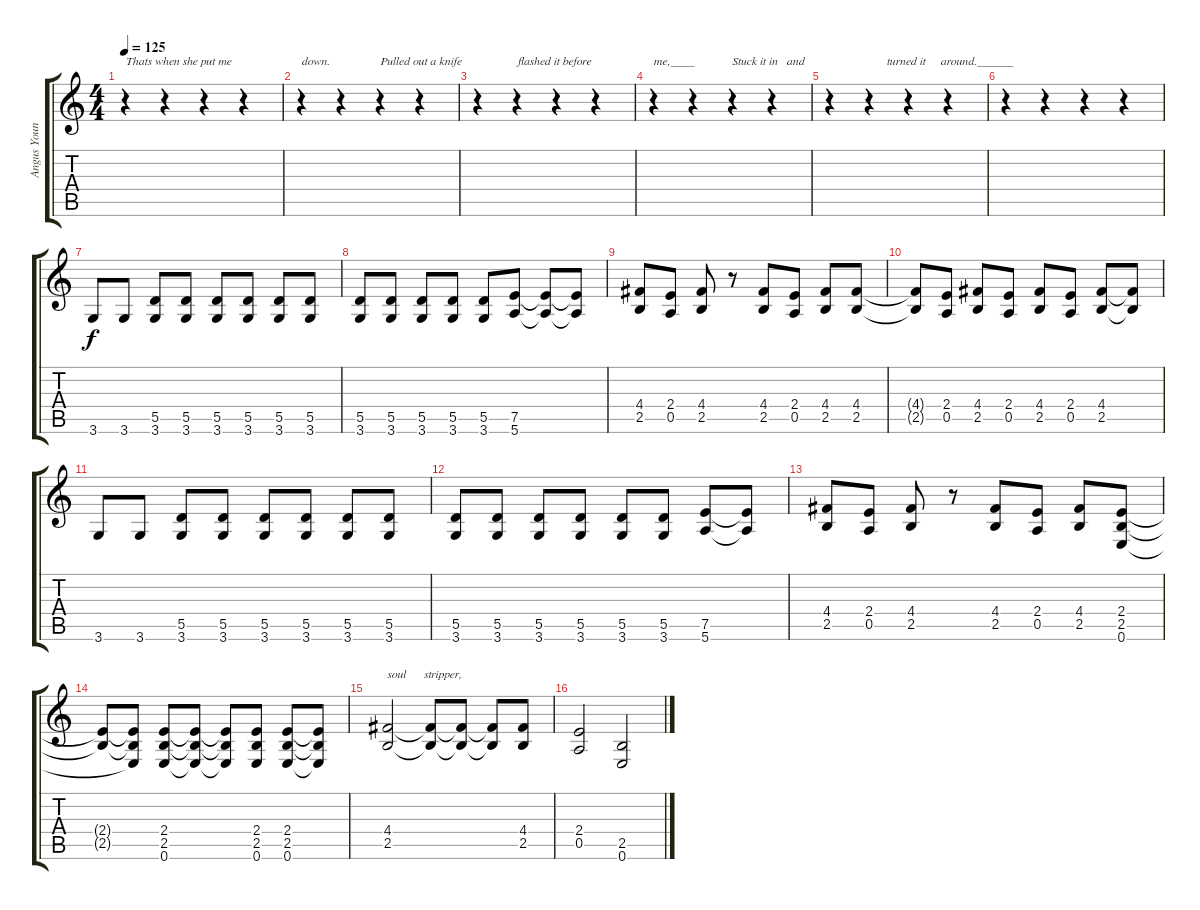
\track ("Angus Young" "Angus Youn") {instrument distortionguitar}
\staff {score tabs}
\tuning (E4 B3 G3 D3 A2 E2) {hide}
\ts (4 4)
\tempo 125
\clef g2
\ks c
r.4{txt "Thats when she put me " dy f} r.4 r.4 r.4 |
r.4{txt "down."} r.4 r.4{txt "Pulled out a knife"} r.4 |
r.4 r.4{txt "flashed it before"} r.4 r.4 |
r.4{txt "me,____"} r.4 r.4{txt "Stuck it in   and"} r.4 |
r.4{txt "                   turned it     around.______"} r.4 r.4 r.4 |
r.4 r.4 r.4 r.4 |
3.6.8{volume 7} 3.6.8{volume 14} (5.5 3.6).8 (5.5 3.6).8 (5.5 3.6).8 (5.5 3.6).8 (5.5 3.6).8 (5.5 3.6).8 |
(5.5 3.6).8 (5.5 3.6).8 (5.5 3.6).8 (5.5 3.6).8 (5.5 3.6).8 (7.5 5.6).8 (7.5{t} 5.6{t}).8 (7.5{t} 5.6{t}).8 |
(4.4 2.5).8 (2.4 0.5).8 (4.4 2.5).8 r.8 (4.4 2.5).8 (2.4 0.5).8 (4.4 2.5).8 (4.4 2.5).8 |
(4.4{t} 2.5{t}).8 (2.4 0.5).8 (4.4 2.5).8 (2.4 0.5).8 (4.4 2.5).8 (2.4 0.5).8 (4.4 2.5).8 (4.4{t} 2.5{t}).8 |
3.6.8{volume 7} 3.6.8{volume 14} (5.5 3.6).8 (5.5 3.6).8 (5.5 3.6).8 (5.5 3.6).8 (5.5 3.6).8 (5.5 3.6).8 |
(5.5 3.6).8 (5.5 3.6).8 (5.5 3.6).8 (5.5 3.6).8 (5.5 3.6).8 (5.5 3.6).8 (7.5 5.6).8 (7.5{t} 5.6{t}).8 |
(4.4 2.5).8 (2.4 0.5).8 (4.4 2.5).8 r.8 (4.4 2.5).8 (2.4 0.5).8 (4.4 2.5).8 (2.4 2.5 0.6).8 |
(2.4{t} 2.5{t}).8 (2.4{t} 2.5{t} 0.6{t}).8 (2.4 2.5 0.6).8 (2.4{t} 2.5{t} 0.6{t}).8 (2.4{t} 2.5{t} 0.6{t}).8 (2.4 2.5 0.6).8 (2.4 2.5 0.6).8 (2.4{t} 2.5{t} 0.6{t}).8 |
(4.4 2.5).2{txt "soul      stripper,"} (4.4{t} 2.5{t}).8 (4.4{t} 2.5{t}).8 (4.4{t} 2.5{t}).8 (4.4 2.5).8 |
(2.4 0.5).2 (2.5 0.6).2
